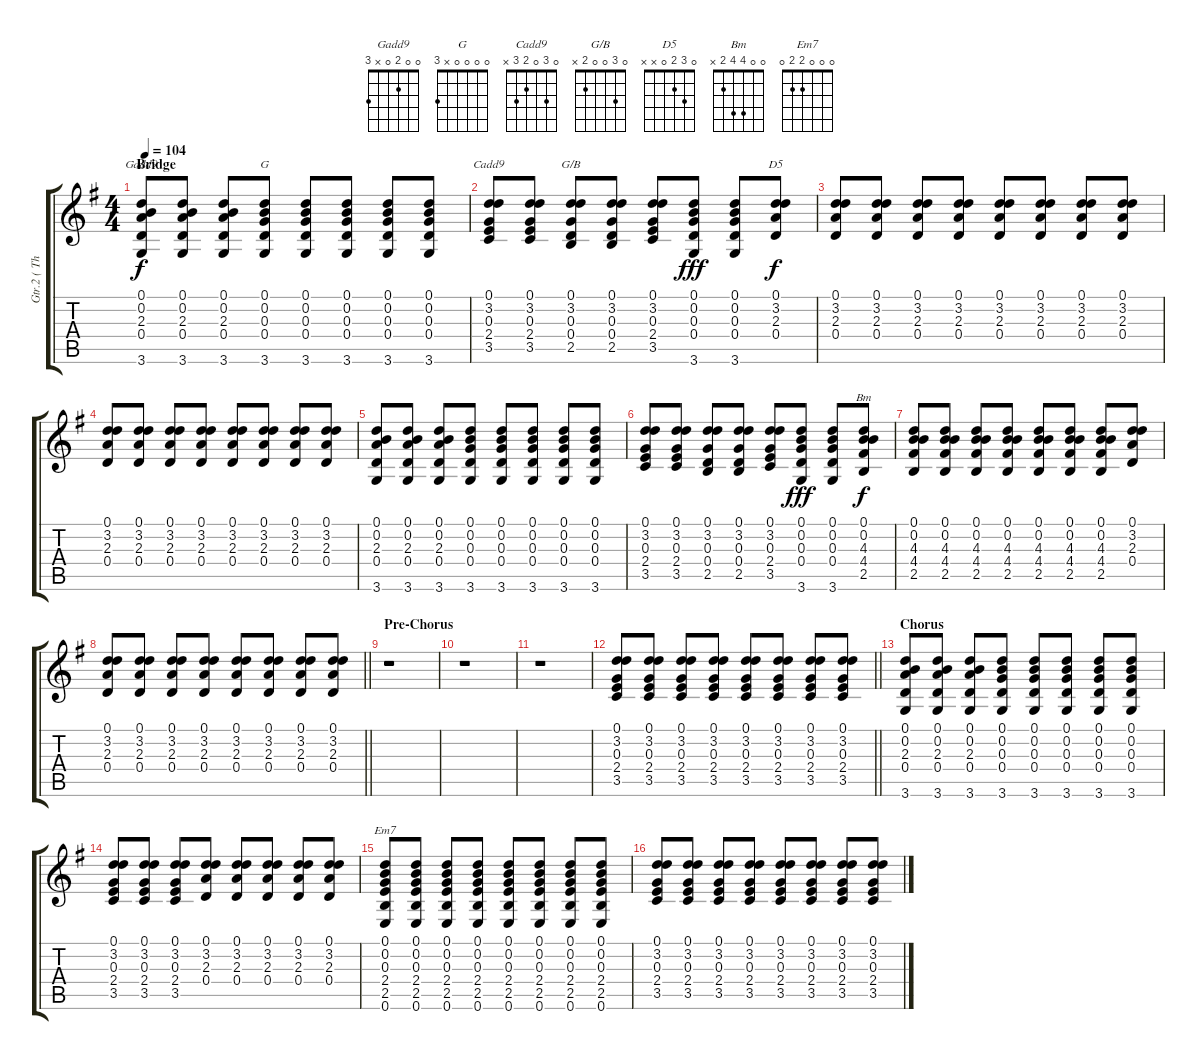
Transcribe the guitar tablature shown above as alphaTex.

\track ("Gtr.2 ( Thom Yorke )" "Gtr.2 ( Th") {instrument overdrivenguitar}
\staff {score tabs}
\tuning (D4 B3 G3 D3 A2 E2) {hide}
\chord ("Gadd9" 0 0 2 0 x 3)
\chord ("G" 0 0 0 0 x 3)
\chord ("Cadd9" 0 3 0 2 3 x)
\chord ("G/B" 0 3 0 0 2 x)
\chord ("D5" 0 3 2 0 x x)
\chord ("Bm" 0 0 4 4 2 x)
\chord ("Em7" 0 0 0 2 2 0)
\ts (4 4)
\section ("" "Bridge")
\tempo 104
\clef g2
\ks eminor
(0.1 0.2 2.3 0.4 3.6).8{ch "Gadd9" dy f} (0.1 0.2 2.3 0.4 3.6).8 (0.1 0.2 2.3 0.4 3.6).8 (0.1 0.2 0.3 0.4 3.6).8{ch "G"} (0.1 0.2 0.3 0.4 3.6).8 (0.1 0.2 0.3 0.4 3.6).8 (0.1 0.2 0.3 0.4 3.6).8 (0.1 0.2 0.3 0.4 3.6).8 |
(0.1 3.2 0.3 2.4 3.5).8{ch "Cadd9"} (0.1 3.2 0.3 2.4 3.5).8 (0.1 3.2 0.3 0.4 2.5).8{ch "G/B"} (0.1 3.2 0.3 0.4 2.5).8 (0.1 3.2 0.3 2.4 3.5).8 (0.1 0.2 0.3 0.4 3.6).8{dy fff} (0.1 0.2 0.3 0.4 3.6).8 (0.1 3.2 2.3 0.4).8{ch "D5" dy f} |
(0.1 3.2 2.3 0.4).8 (0.1 3.2 2.3 0.4).8 (0.1 3.2 2.3 0.4).8 (0.1 3.2 2.3 0.4).8 (0.1 3.2 2.3 0.4).8 (0.1 3.2 2.3 0.4).8 (0.1 3.2 2.3 0.4).8 (0.1 3.2 2.3 0.4).8 |
(0.1 3.2 2.3 0.4).8 (0.1 3.2 2.3 0.4).8 (0.1 3.2 2.3 0.4).8 (0.1 3.2 2.3 0.4).8 (0.1 3.2 2.3 0.4).8 (0.1 3.2 2.3 0.4).8 (0.1 3.2 2.3 0.4).8 (0.1 3.2 2.3 0.4).8 |
(0.1 0.2 2.3 0.4 3.6).8 (0.1 0.2 2.3 0.4 3.6).8 (0.1 0.2 2.3 0.4 3.6).8 (0.1 0.2 0.3 0.4 3.6).8 (0.1 0.2 0.3 0.4 3.6).8 (0.1 0.2 0.3 0.4 3.6).8 (0.1 0.2 0.3 0.4 3.6).8 (0.1 0.2 0.3 0.4 3.6).8 |
(0.1 3.2 0.3 2.4 3.5).8 (0.1 3.2 0.3 2.4 3.5).8 (0.1 3.2 0.3 0.4 2.5).8 (0.1 3.2 0.3 0.4 2.5).8 (0.1 3.2 0.3 2.4 3.5).8 (0.1 0.2 0.3 0.4 3.6).8{dy fff} (0.1 0.2 0.3 0.4 3.6).8 (0.1 0.2 4.3 4.4 2.5).8{ch "Bm" dy f} |
(0.1 0.2 4.3 4.4 2.5).8 (0.1 0.2 4.3 4.4 2.5).8 (0.1 0.2 4.3 4.4 2.5).8 (0.1 0.2 4.3 4.4 2.5).8 (0.1 0.2 4.3 4.4 2.5).8 (0.1 0.2 4.3 4.4 2.5).8 (0.1 0.2 4.3 4.4 2.5).8 (0.1 3.2 2.3 0.4).8 |
\barLineRight lightlight
(0.1 3.2 2.3 0.4).8 (0.1 3.2 2.3 0.4).8 (0.1 3.2 2.3 0.4).8 (0.1 3.2 2.3 0.4).8 (0.1 3.2 2.3 0.4).8 (0.1 3.2 2.3 0.4).8 (0.1 3.2 2.3 0.4).8 (0.1 3.2 2.3 0.4).8 |
\section ("" "Pre-Chorus")
r.1 |
r.1 |
r.1 |
\barLineRight lightlight
(0.1 3.2 0.3 2.4 3.5).8 (0.1 3.2 0.3 2.4 3.5).8 (0.1 3.2 0.3 2.4 3.5).8 (0.1 3.2 0.3 2.4 3.5).8 (0.1 3.2 0.3 2.4 3.5).8 (0.1 3.2 0.3 2.4 3.5).8 (0.1 3.2 0.3 2.4 3.5).8 (0.1 3.2 0.3 2.4 3.5).8 |
\section ("" "Chorus")
(0.1 0.2 2.3 0.4 3.6).8 (0.1 0.2 2.3 0.4 3.6).8 (0.1 0.2 2.3 0.4 3.6).8 (0.1 0.2 0.3 0.4 3.6).8 (0.1 0.2 0.3 0.4 3.6).8 (0.1 0.2 0.3 0.4 3.6).8 (0.1 0.2 0.3 0.4 3.6).8 (0.1 0.2 0.3 0.4 3.6).8 |
(0.1 3.2 0.3 2.4 3.5).8 (0.1 3.2 0.3 2.4 3.5).8 (0.1 3.2 0.3 2.4 3.5).8 (0.1 3.2 2.3 0.4).8 (0.1 3.2 2.3 0.4).8 (0.1 3.2 2.3 0.4).8 (0.1 3.2 2.3 0.4).8 (0.1 3.2 2.3 0.4).8 |
(0.1 0.2 0.3 2.4 2.5 0.6).8{ch "Em7"} (0.1 0.2 0.3 2.4 2.5 0.6).8 (0.1 0.2 0.3 2.4 2.5 0.6).8 (0.1 0.2 0.3 2.4 2.5 0.6).8 (0.1 0.2 0.3 2.4 2.5 0.6).8 (0.1 0.2 0.3 2.4 2.5 0.6).8 (0.1 0.2 0.3 2.4 2.5 0.6).8 (0.1 0.2 0.3 2.4 2.5 0.6).8 |
(0.1 3.2 0.3 2.4 3.5).8 (0.1 3.2 0.3 2.4 3.5).8 (0.1 3.2 0.3 2.4 3.5).8 (0.1 3.2 0.3 2.4 3.5).8 (0.1 3.2 0.3 2.4 3.5).8 (0.1 3.2 0.3 2.4 3.5).8 (0.1 3.2 0.3 2.4 3.5).8 (0.1 3.2 0.3 2.4 3.5).8
